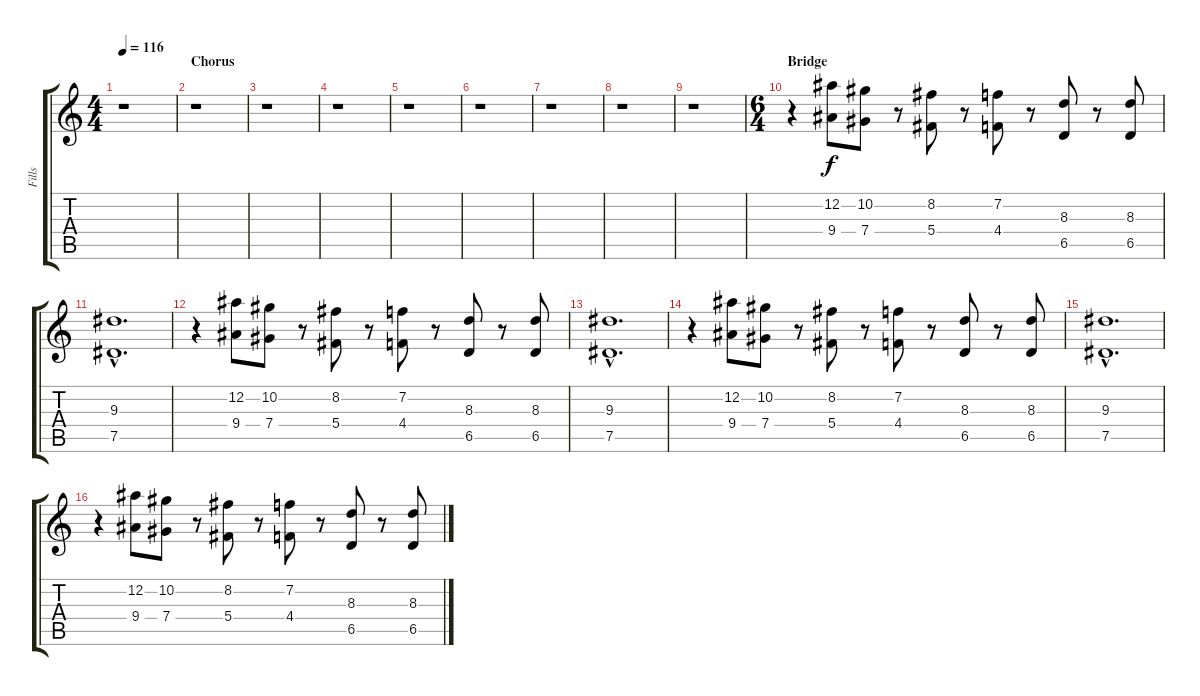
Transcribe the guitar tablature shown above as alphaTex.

\track ("Fills" "Fills") {instrument overdrivenguitar}
\staff {score tabs}
\tuning (Eb4 Bb3 Gb3 Db3 Ab2 Eb2) {hide}
\ts (4 4)
\tempo 116
\clef g2
\ks c
r.1{dy f} |
\section ("" "Chorus")
r.1 |
r.1 |
r.1 |
r.1 |
r.1 |
r.1 |
r.1 |
r.1 |
\ts (6 4)
\section ("" "Bridge")
r.4 (12.2 9.4).8 (10.2 7.4).8 r.8 (8.2 5.4).8 r.8 (7.2 4.4).8 r.8 (8.3 6.5).8 r.8 (8.3 6.5).8 |
(9.3{hac} 7.5{hac}).1{d} |
r.4 (12.2 9.4).8 (10.2 7.4).8 r.8 (8.2 5.4).8 r.8 (7.2 4.4).8 r.8 (8.3 6.5).8 r.8 (8.3 6.5).8 |
(9.3{hac} 7.5{hac}).1{d} |
r.4 (12.2 9.4).8 (10.2 7.4).8 r.8 (8.2 5.4).8 r.8 (7.2 4.4).8 r.8 (8.3 6.5).8 r.8 (8.3 6.5).8 |
(9.3{hac} 7.5{hac}).1{d} |
r.4 (12.2 9.4).8 (10.2 7.4).8 r.8 (8.2 5.4).8 r.8 (7.2 4.4).8 r.8 (8.3 6.5).8 r.8 (8.3 6.5).8
